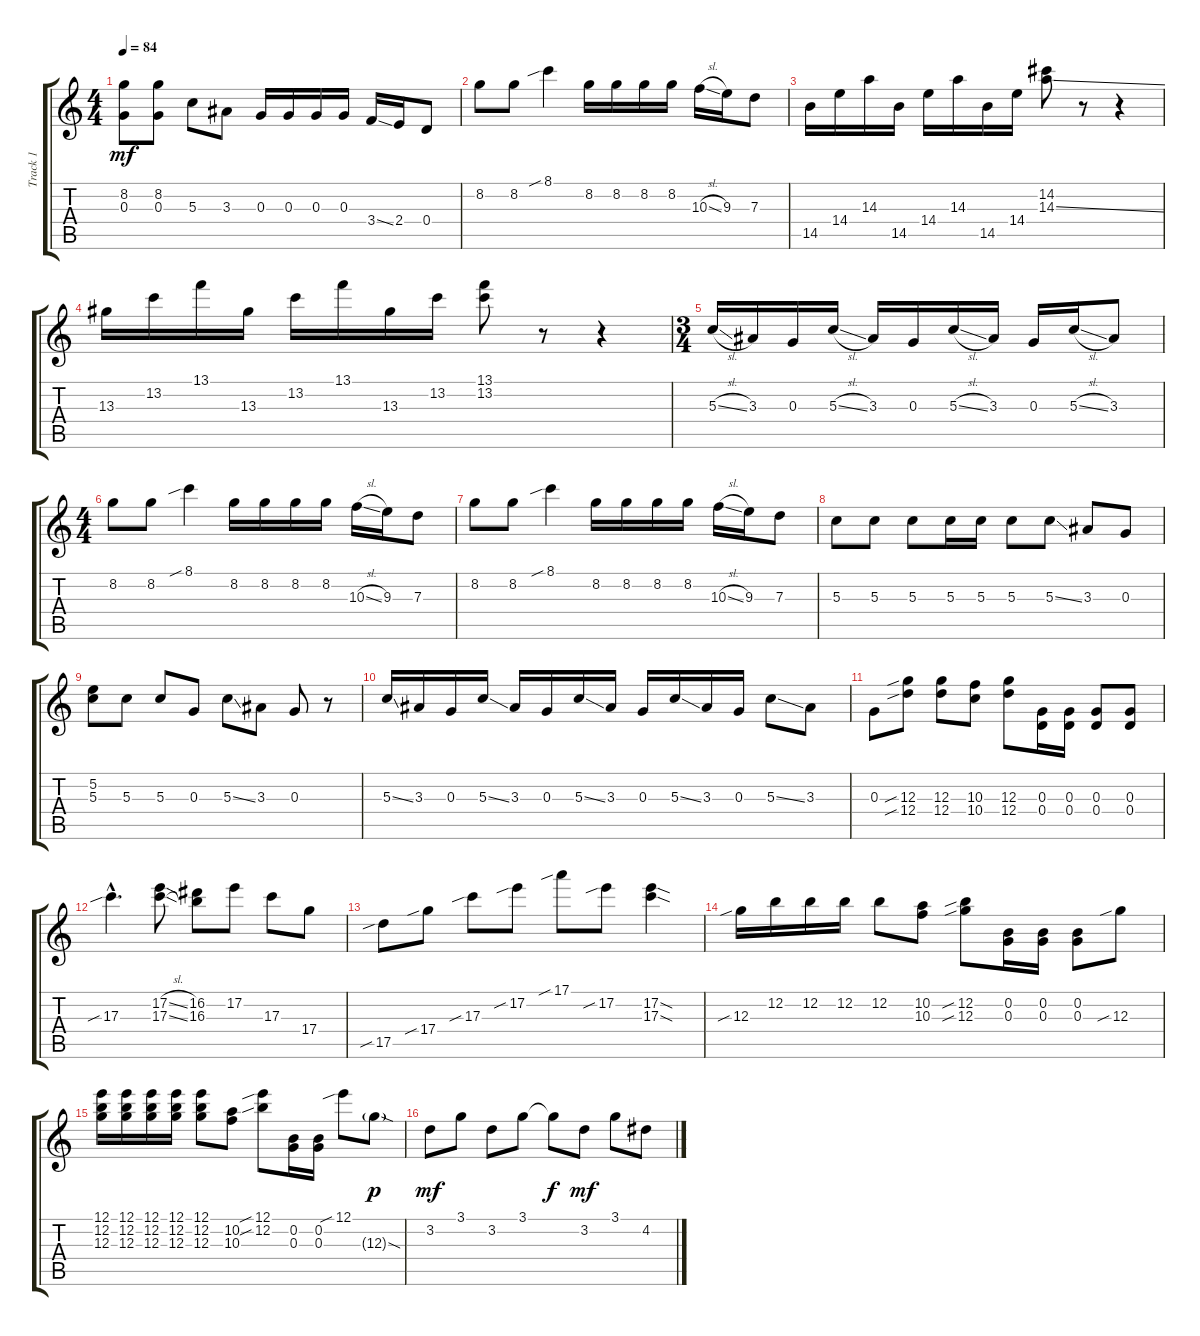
\track ("Track 1" "Track 1") {instrument electricguitarclean}
\staff {score tabs}
\tuning (E4 B3 G3 D3 A2 E2) {hide}
\ts (4 4)
\tempo 84
\clef g2
\ks c
(8.2 0.3).8{dy mf} (8.2 0.3).8 5.3.8 3.3.8 0.3.16 0.3.16 0.3.16 0.3.16 3.4{ss}.16 2.4.16 0.4.8 |
8.2.8 8.2.8 8.1{sib}.4 8.2.16 8.2.16 8.2.16 8.2.16 10.3{sl}.16 9.3.16 7.3.8 |
14.5.16 14.4.16 14.3.16 14.5.16 14.4.16 14.3.16 14.5.16 14.4.16 (14.2 14.3{ss}).8 r.8 r.4 |
13.3.16 13.2.16 13.1.16 13.3.16 13.2.16 13.1.16 13.3.16 13.2.16 (13.1 13.2).8 r.8 r.4 |
\ts (3 4)
5.3{sl}.16 3.3.16 0.3.16 5.3{sl}.16 3.3.16 0.3.16 5.3{sl}.16 3.3.16 0.3.16 5.3{sl}.16 3.3.8 |
\ts (4 4)
8.2.8 8.2.8 8.1{sib}.4 8.2.16 8.2.16 8.2.16 8.2.16 10.3{sl}.16 9.3.16 7.3.8 |
8.2.8 8.2.8 8.1{sib}.4 8.2.16 8.2.16 8.2.16 8.2.16 10.3{sl}.16 9.3.16 7.3.8 |
5.3.8 5.3.8 5.3.8 5.3.16 5.3.16 5.3.8 5.3{ss}.8 3.3.8 0.3.8 |
(5.2 5.3).8 5.3.8 5.3.8 0.3.8 5.3{ss}.8 3.3.8 0.3.8 r.8 |
5.3{ss}.16 3.3.16 0.3.16 5.3{ss}.16 3.3.16 0.3.16 5.3{ss}.16 3.3.16 0.3.16 5.3{ss}.16 3.3.16 0.3.16 5.3{ss}.8 3.3.8 |
0.3.8 (12.3{sib} 12.4{sib}).8 (12.3 12.4).8 (10.3 10.4).8 (12.3 12.4).8 (0.3 0.4).16 (0.3 0.4).16 (0.3 0.4).8 (0.3 0.4).8 |
17.3{sib hac}.4{d} (17.2{sl} 17.3{sl}).8 (16.2 16.3).8 17.2.8 17.3.8 17.4.8 |
17.5{sib}.8 17.4{sib}.8 17.3{sib}.8 17.2{sib}.8 17.1{sib}.8 17.2{sib}.8 (17.2{sod} 17.3{sod}).4 |
12.3{sib}.16 12.2.16 12.2.16 12.2.16 12.2.8 (10.2 10.3).8 (12.2{sib} 12.3{sib}).8 (0.2 0.3).16 (0.2 0.3).16 (0.2 0.3).8 12.3{sib}.8 |
(12.1 12.2 12.3).16 (12.1 12.2 12.3).16 (12.1 12.2 12.3).16 (12.1 12.2 12.3).16 (12.1 12.2 12.3).8 (10.2 10.3).8 (12.1{sib} 12.2{sib}).8 (0.2 0.3).16 (0.2 0.3).16 12.1{sib}.8 12.3{sod g}.8{dy p} |
3.2.8{dy mf} 3.1.8 3.2.8 3.1.8 3.1{t}.8{dy f} 3.2.8{dy mf} 3.1.8 4.2{ss}.8
